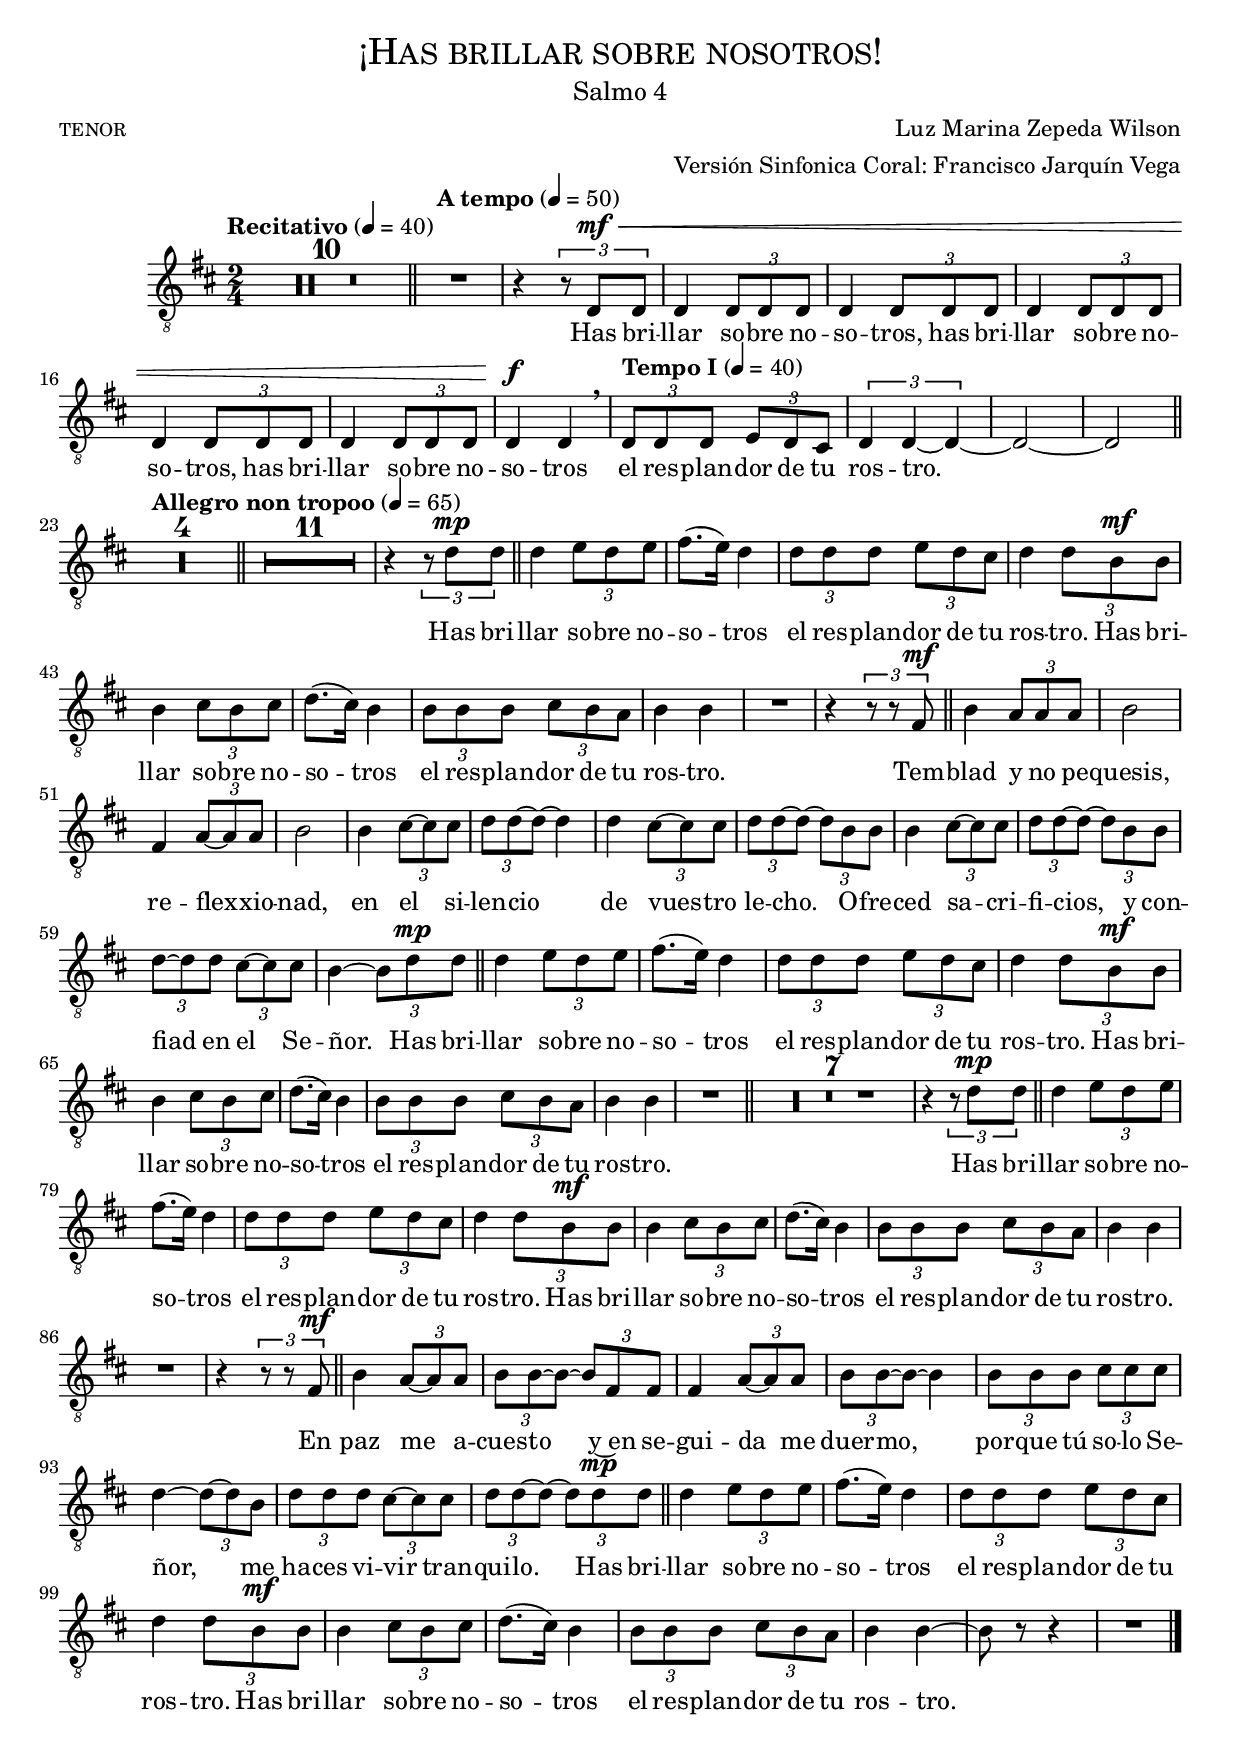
% Has brillar sobre nosotros - Tenor
% by serachsam

\language "espanol"
\version "2.23.2"

% --- Global parameters
particle = 1
jump = \break
pulse = 4

% --- Includes
dedication = ""
title = "¡Has brillar sobre nosotros!"
subtitle = "Salmo 4"
subsubtitle = ""
autor = "Luz Marina Zepeda Wilson"
arranger = "Versión Sinfonica Coral: Francisco Jarquín Vega"
other = ""
papper = "letter"
size = 20

global = {
  \tempo "Recitativo" 4 = 40
  \key re \major
  \time 2/4

  s2*10
  \bar "||" % 10

  \tempo "A tempo" 4 = 50
  s2*8
  \tempo "Tempo I" 4 = 40
  s2*4
  \bar "||" % 22

  \tempo "Allegro non tropoo" 4 = 65
  s2*4
  \bar "||" % 26
  s2*12
  \bar "||" % 38
  s2*10
  \bar "||" % 48
  s2*12
  \bar "||" % 60
  s2*9
  \bar "||"
  s2*8
  \bar "||" 
  s2*10
  \bar "||"
  s2*8
  \bar "||"
  s2*10

  \bar "|."
}

tenor = \relative do' {
  \compressEmptyMeasures
  \dynamicUp
  \clef "G_8"

  R2*11 |
  r4 \tuplet 3/2 {r8 re,\mf\< re} |
  re4 \tuplet 3/2 {re8 re re} |
  re4 \tuplet 3/2 {re8 re re} |
  re4 \tuplet 3/2 {re8 re re} |
  re4 \tuplet 3/2 {re8 re re} |
  re4 \tuplet 3/2 {re8 re re} | 
  re4\f re \breathe |
  \tuplet 3/2 {re8 re re} \tuplet 3/2 {mi re dos} |
  \tuplet 3/2 {re4 re~ re~} |
  re2~ |
  re2 |
  
  R2*15 |
  r4 \tuplet 3/2 {r8 re'\mp re} |

  re4 \tuplet 3/2 {mi8 re mi} |
  fas8.( mi16) re4 |
  \tuplet 3/2 {re8 re re} \tuplet 3/2 {mi re dos} |
  re4 \tuplet 3/2 {re8 si\mf si} |
  si4 \tuplet 3/2 {dos8 si dos} |
  re8.( dos16) si4 |
  \tuplet 3/2 {si8 si si} \tuplet 3/2 {dos si la} |
  si4 si |
  R2 |
  r4 \tuplet 3/2 {r8 r fas\mf} |

  si4 \tuplet 3/2 {la8 la la} |
  si2 |
  fas4 \tuplet 3/2 {la8~ la la} |
  si2 |
  si4 \tuplet 3/2 {dos8~ dos dos} |
  \tuplet 3/2 {re8 re~ re~} re4 |
  re4 \tuplet 3/2 {dos8~ dos dos} |
  \tuplet 3/2 {re8 re~ re~} \tuplet 3/2 {re si si} |
  si4 \tuplet 3/2 {dos8~ dos dos} |
  \tuplet 3/2 {re8 re~ re~} \tuplet 3/2 {re si si} |
  \tuplet 3/2 {re8~ re re} \tuplet 3/2 {dos~ dos dos} |
  si4~ \tuplet 3/2 {si8 re\mp re} |
  
  re4 \tuplet 3/2 {mi8 re mi} |
  fas8.( mi16) re4 |
  \tuplet 3/2 {re8 re re} \tuplet 3/2 {mi re dos} |
  re4 \tuplet 3/2 {re8 si\mf si} |
  si4 \tuplet 3/2 {dos8 si dos} |
  re8.( dos16) si4 |
  \tuplet 3/2 {si8 si si} \tuplet 3/2 {dos si la} |
  si4 si |
  R2 |
  
  R2*7 |
  r4 \tuplet 3/2 {r8 re\mp re} |
  
  re4 \tuplet 3/2 {mi8 re mi} |
  fas8.( mi16) re4 |
  \tuplet 3/2 {re8 re re} \tuplet 3/2 {mi re dos} |
  re4 \tuplet 3/2 {re8 si\mf si} |
  si4 \tuplet 3/2 {dos8 si dos} |
  re8.( dos16) si4 |
  \tuplet 3/2 {si8 si si} \tuplet 3/2 {dos si la} |
  si4 si |
  R2 |
  r4 \tuplet 3/2 {r8 r fas8\mf} |
  
  si4 \tuplet 3/2 {la8~ la la} |
  \tuplet 3/2 {si8 si~ si~} \tuplet 3/2 {si fas fas} |
  fas4 \tuplet 3/2 {la8~ la la} |
  \tuplet 3/2 {si8 si~ si~} si4 |
  \tuplet 3/2 {si8 si si} \tuplet 3/2 {dos dos dos} |
  re4~ \tuplet 3/2 {re8~ re si} |
  \tuplet 3/2 {re8 re re} \tuplet 3/2 {dos~ dos dos} |
  \tuplet 3/2 {re8 re~ re~} \tuplet 3/2 {re re\mp re} |
  
  re4 \tuplet 3/2 {mi8 re mi} |
  fas8.( mi16) re4 |
  \tuplet 3/2 {re8 re re} \tuplet 3/2 {mi re dos} |
  re4 \tuplet 3/2 {re8 si\mf si} |
  si4 \tuplet 3/2 {dos8 si dos} |
  re8.( dos16) si4 |
  \tuplet 3/2 {si8 si si} \tuplet 3/2 {dos si la} |
  si4 si~ |
  si8 r r4 |
  R2 |
}

tenor-lyrics = \lyricmode {
  Has bri -- llar so -- bre no -- so -- tros,
  has bri -- llar so -- bre no -- so -- tros,
  has bri -- llar so -- bre no -- so -- tros
  el res -- plan -- dor de tu ros -- tro.
  
  Has bri -- llar so -- bre no -- so -- tros
  el res -- plan -- dor de tu ros -- tro.
  Has bri -- llar so -- bre no -- so -- tros
  el res -- plan -- dor de tu ros -- tro.
  
  Tem -- blad y no pe -- quesis, re -- flex -- xio -- nad,
  en el si -- len -- cio de vues -- tro le -- cho.
  O -- fre -- ced sa -- cri -- fi -- cios,
  y con -- fiad en el Se -- ñor.
  
  Has bri -- llar so -- bre no -- so -- tros
  el res -- plan -- dor de tu ros -- tro.
  Has bri -- llar so -- bre no -- so -- tros
  el res -- plan -- dor de tu ros -- tro.
  
  Has bri -- llar so -- bre no -- so -- tros
  el res -- plan -- dor de tu ros -- tro.
  Has bri -- llar so -- bre no -- so -- tros
  el res -- plan -- dor de tu ros -- tro.
  
  En paz me a -- cues -- to y~en 
  se -- gui -- da me duer -- mo,
  por -- que tú so -- lo Se -- ñor,
  me ha -- ces vi -- vir tran -- qui -- lo.
  
  Has bri -- llar so -- bre no -- so -- tros
  el res -- plan -- dor de tu ros -- tro.
  Has bri -- llar so -- bre no -- so -- tros
  el res -- plan -- dor de tu ros -- tro.
}


% --- Global size
%#(set-global-staff-size 27)

% --- Header
\header {
  title = \markup{\medium \smallCaps \title}
  subtitle = \markup{\medium \subtitle}
  subsubtitle = \markup{\medium \subsubtitle}
  poet = \markup {\caps "tenor"}
  composer = \autor
  arranger = \markup {\right-column { \arranger }}
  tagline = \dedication
  breakbefore = ##t
}

% --- Music

% --- Harmony

% --- Sheet
\score {
  <<
    \new Staff = "main" {
      <<
        \set Staff.midiInstrument = #"english horn"
        %\set Staff.midiMaximumVolume = #1.5
        \new Voice = "tenor" { << \global \tenor >> }
        \new Lyrics \lyricsto "tenor" { \tenor-lyrics }
      >>
    }
  >>
  \midi {}
  \layout {}
}

% --- Paper
\paper {
  #(set-default-paper-size "letter")
  page-breaking = #ly:page-turn-breaking
}
